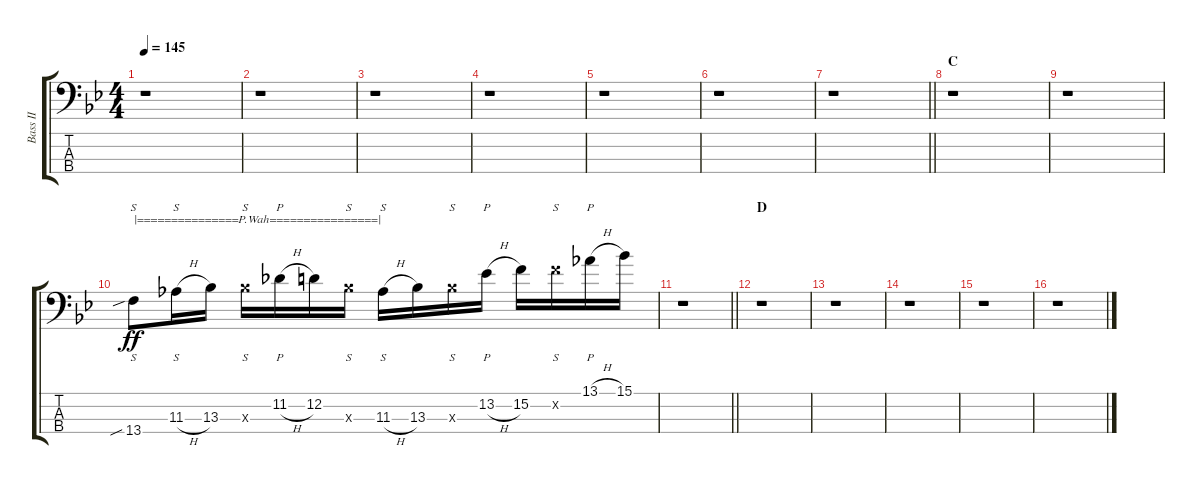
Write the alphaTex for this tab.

\track ("Bass II" "Bass II") {instrument slapbass1}
\staff {score tabs}
\tuning (G2 D2 A1 E1) {hide}
\ts (4 4)
\tempo 145
\clef f4
\ks bb
r.1{dy ff} |
r.1 |
r.1 |
r.1 |
r.1 |
r.1 |
\barLineRight lightlight
r.1 |
\section ("" "C")
r.1 |
r.1 |
13.4{sib}.8{s txt "|===============P.Wah================|"} 11.3{h}.16{s} 13.3.16 13.3{x}.16{s} 11.2{h}.16{p} 12.2.16 13.3{x}.16{s} 11.3{h}.16{s} 13.3.16 13.3{x}.16{s} 13.2{h}.16{p} 15.2.16 15.2{x}.16{s} 13.1{h}.16{p} 15.1.16 |
\barLineRight lightlight
r.1 |
\section ("" "D")
r.1 |
r.1 |
r.1 |
r.1 |
r.1
